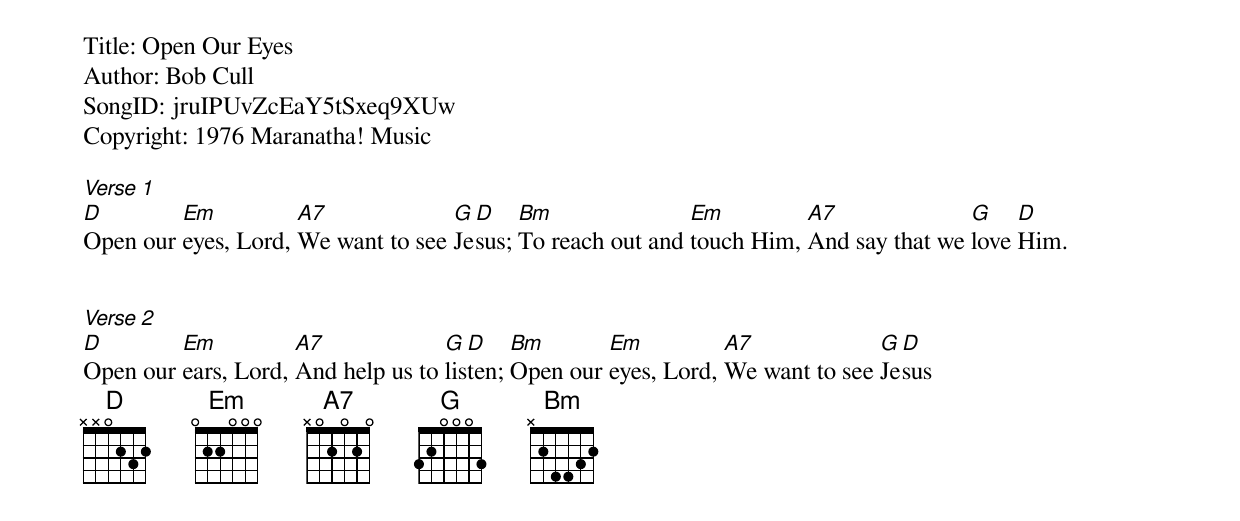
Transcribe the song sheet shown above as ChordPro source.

Title: Open Our Eyes
Author: Bob Cull
SongID: jruIPUvZcEaY5tSxeq9XUw
Copyright: 1976 Maranatha! Music

[Verse 1]
[D]Open our [Em]eyes, Lord, [A7]We want to see [G]Je[D]sus; [Bm]To reach out and [Em]touch Him, [A7]And say that we [G]love [D]Him.


[Verse 2]
[D]Open our [Em]ears, Lord, [A7]And help us to [G]lis[D]ten; [Bm]Open our [Em]eyes, Lord, [A7]We want to see [G]Je[D]sus
